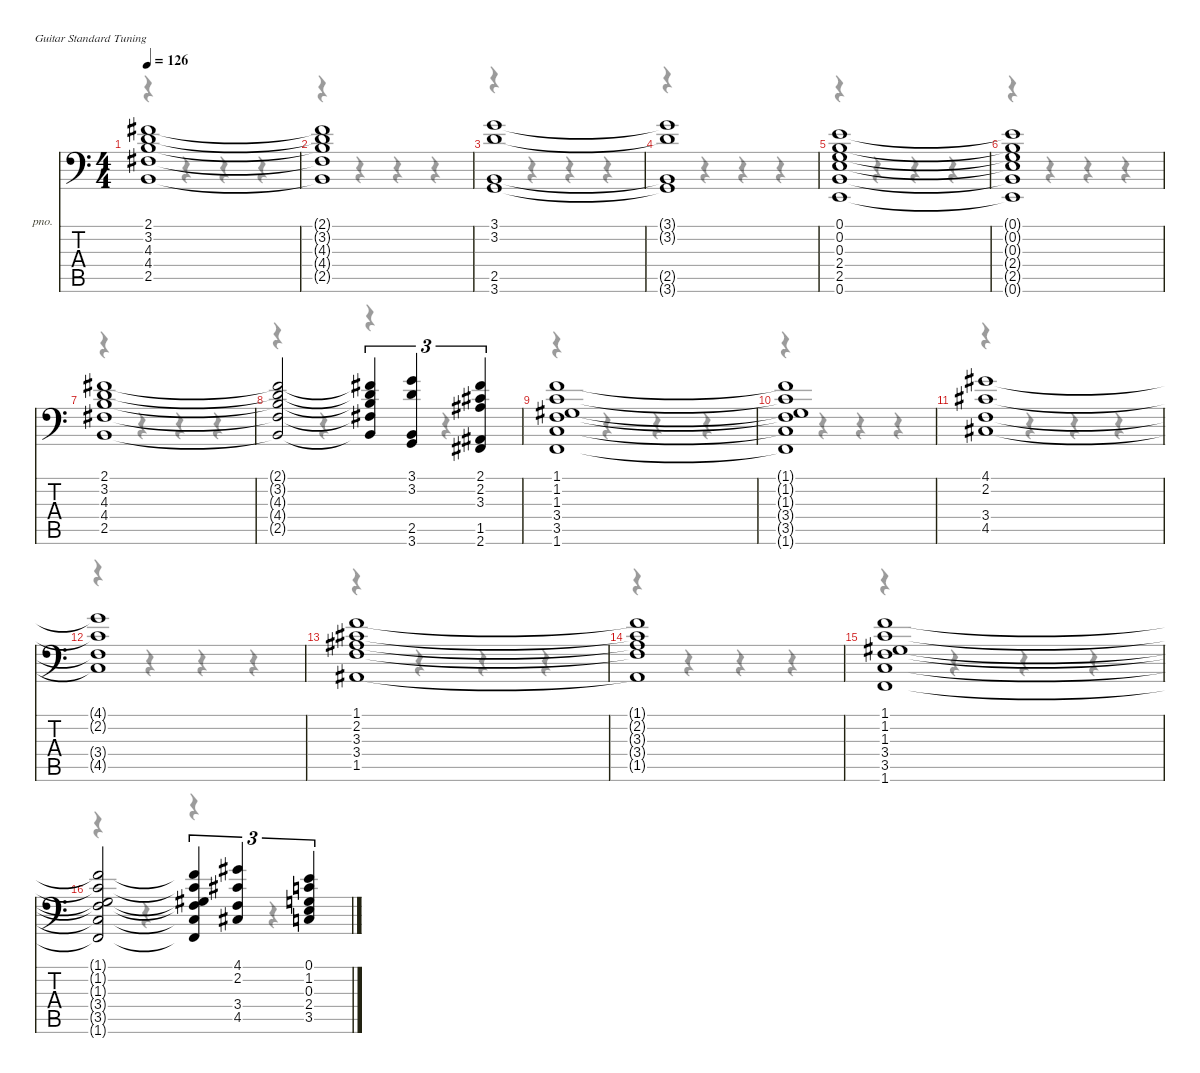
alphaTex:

\defaultSystemsLayout 4
\hideDynamics
\bracketExtendMode nobrackets
\firstSystemTrackNameOrientation horizontal
\otherSystemsTrackNameOrientation horizontal
\chordDiagramsInScore
\track ("Keyboard" "pno.") {instrument brightacousticpiano}
\staff {score tabs}
\tuning (E4 B3 G3 D3 A2 E2)
\voice
\ts (4 4)
\beaming (8 2 2 2 2)
\tempo 126
\clef f4
\ks c
(2.1{acc #} 3.2 4.3 4.4{acc #} 2.5).1{dy f} |
(2.1{t acc #} 3.2{t} 4.3{t} 4.4{t acc #} 2.5{t}).1 |
(3.1 3.2 2.5 3.6).1 |
(3.1{t} 3.2{t} 2.5{t} 3.6{t}).1 |
(0.1 0.2 0.3 2.4 2.5 0.6).1 |
(0.1{t} 0.2{t} 0.3{t} 2.4{t} 2.5{t} 0.6{t}).1 |
(2.1{acc #} 3.2 4.3 4.4{acc #} 2.5).1 |
(2.1{t acc #} 3.2{t} 4.3{t} 4.4{t acc #} 2.5{t}).2 (2.1{t acc #} 3.2{t} 4.3{t} 4.4{t acc #} 2.5{t}).4{tu (3 2)} (3.1 3.2 2.5 3.6).4{tu (3 2)} (2.1{acc #} 2.2{acc #} 3.3{acc #} 1.5{acc #} 2.6{acc #}).4{tu (3 2)} |
(1.1 1.2 1.3{acc #} 3.4 3.5 1.6).1 |
(1.1{t} 1.2{t} 1.3{t acc #} 3.4{t} 3.5{t} 1.6{t}).1 |
(4.1{acc #} 2.2{acc #} 3.4 4.5{acc #}).1 |
(4.1{t acc #} 2.2{t acc #} 3.4{t} 4.5{t acc #}).1 |
(1.1 2.2{acc #} 3.3{acc #} 3.4 1.5{acc #}).1 |
(1.1{t} 2.2{t acc #} 3.3{t acc #} 3.4{t} 1.5{t acc #}).1 |
(1.1 1.2 1.3{acc #} 3.4 3.5 1.6).1 |
(1.1{t} 1.2{t} 1.3{t acc #} 3.4{t} 3.5{t} 1.6{t}).2 (1.1{t} 1.2{t} 1.3{t acc #} 3.4{t} 3.5{t} 1.6{t}).4{tu (3 2)} (4.1{acc #} 2.2{acc #} 3.4 4.5{acc #}).4{tu (3 2)} (0.1 1.2 0.3 2.4 3.5).4{tu (3 2)}
\voice
\clef f4
\ottava regular
\simile none
\ks c
r.4{dy mf} r.4 r.4 r.4 |
r.4 r.4 r.4 r.4 |
r.4 r.4 r.4 r.4 |
r.4 r.4 r.4 r.4 |
r.4 r.4 r.4 r.4 |
r.4 r.4 r.4 r.4 |
r.4 r.4 r.4 r.4 |
r.4 r.4 r.4 r.4 |
r.4 r.4 r.4 r.4 |
r.4 r.4 r.4 r.4 |
r.4 r.4 r.4 r.4 |
r.4 r.4 r.4 r.4 |
r.4 r.4 r.4 r.4 |
r.4 r.4 r.4 r.4 |
r.4 r.4 r.4 r.4 |
r.4 r.4 r.4 r.4
